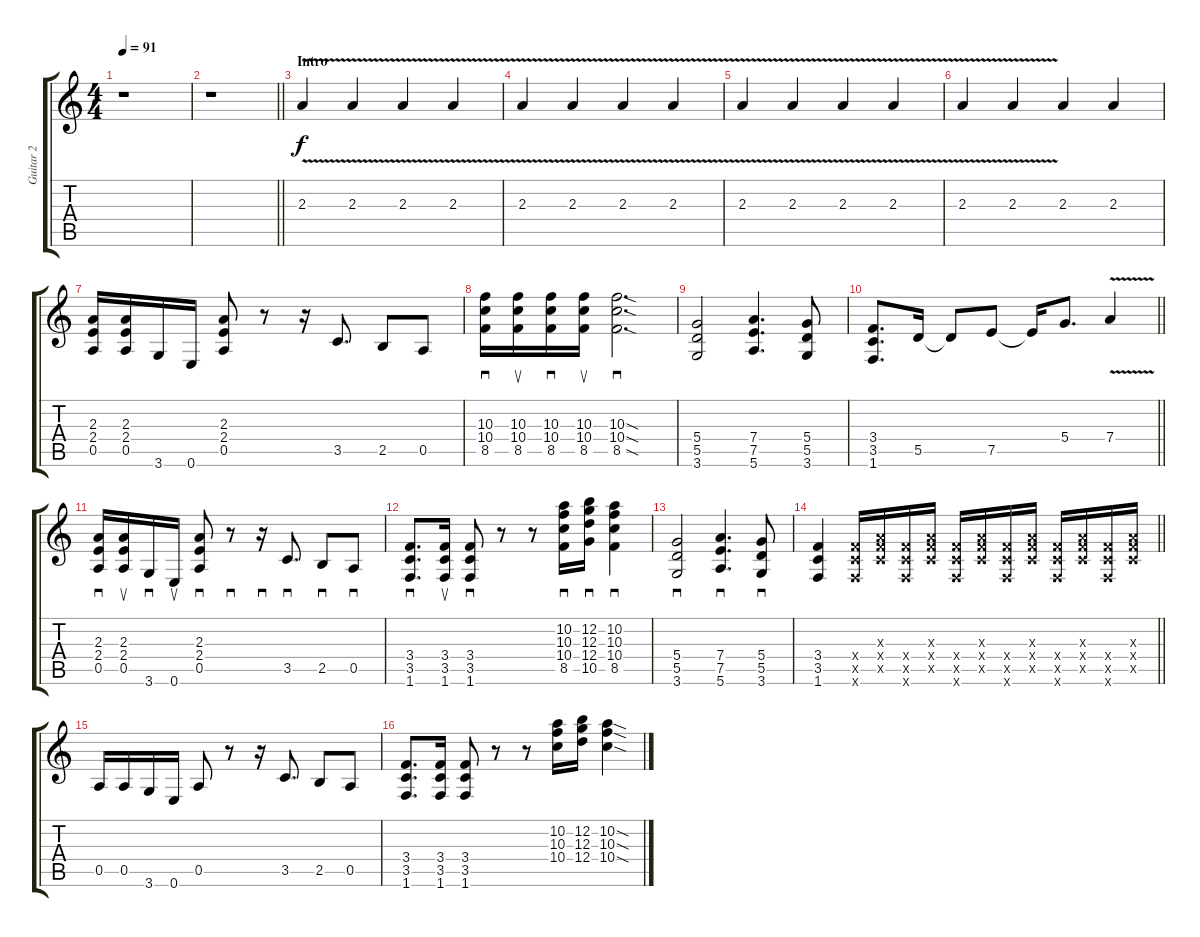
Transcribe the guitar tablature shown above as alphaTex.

\track ("Guitar 2" "Guitar 2") {instrument distortionguitar}
\staff {score tabs}
\tuning (E4 B3 G3 D3 A2 E2) {hide}
\ts (4 4)
\tempo 91
\clef g2
\ks c
r.1{dy f instrument distortionguitar} |
\barLineRight lightlight
r.1 |
\section ("" "Intro")
2.3{v}.4 2.3{v}.4 2.3{v}.4 2.3{v}.4 |
2.3{v}.4 2.3{v}.4 2.3{v}.4 2.3{v}.4 |
2.3{v}.4 2.3{v}.4 2.3{v}.4 2.3{v}.4 |
2.3{v}.4 2.3{v}.4 2.3.4 2.3.4 |
(2.3 2.4 0.5).16 (2.3 2.4 0.5).16 3.6.16 0.6.16 (2.3 2.4 0.5).8 r.8 r.16 3.5.8{d} 2.5.8 0.5.8 |
(10.3 10.4 8.5).16{sd} (10.3 10.4 8.5).16{su} (10.3 10.4 8.5).16{sd} (10.3 10.4 8.5).16{su} (10.3{sod} 10.4{sod} 8.5{sod}).2{d sd} |
(5.4 5.5 3.6).2 (7.4 7.5 5.6).4{d} (5.4 5.5 3.6).8 |
\barLineRight lightlight
(3.4 3.5 1.6).8{d} 5.5.16 5.5{t}.8 7.5.8 7.5{t}.16 5.4.8{d} 7.4{v}.4 |
(2.3 2.4 0.5).16{sd} (2.3 2.4 0.5).16{su} 3.6.16{sd} 0.6.16{su} (2.3 2.4 0.5).8{sd} r.8{sd} r.16{sd} 3.5.8{d sd} 2.5.8{sd} 0.5.8{sd} |
(3.4 3.5 1.6).8{d sd} (3.4 3.5 1.6).16{su} (3.4 3.5 1.6).8{sd} r.8 r.8 (10.2 10.3 10.4 8.5).16{sd} (12.2 12.3 12.4 10.5).16{sd} (10.2 10.3 10.4 8.5).4{sd} |
(5.4 5.5 3.6).2{sd} (7.4 7.5 5.6).4{d sd} (5.4 5.5 3.6).8{sd} |
\barLineRight lightlight
(3.4 3.5 1.6).4 (3.4{x} 3.5{x} 1.6{x}).16 (2.3{x} 3.4{x} 3.5{x}).16 (3.4{x} 3.5{x} 1.6{x}).16 (2.3{x} 3.4{x} 3.5{x}).16 (3.4{x} 3.5{x} 1.6{x}).16 (2.3{x} 3.4{x} 3.5{x}).16 (3.4{x} 3.5{x} 1.6{x}).16 (2.3{x} 3.4{x} 3.5{x}).16 (3.4{x} 3.5{x} 1.6{x}).16 (2.3{x} 3.4{x} 3.5{x}).16 (3.4{x} 3.5{x} 1.6{x}).16 (2.3{x} 3.4{x} 3.5{x}).16 |
0.5.16 0.5.16 3.6.16 0.6.16 0.5.8 r.8 r.16 3.5.8{d} 2.5.8 0.5.8 |
(3.4 3.5 1.6).8{d} (3.4 3.5 1.6).16 (3.4 3.5 1.6).8 r.8 r.8 (10.2 10.3 10.4).16 (12.2 12.3 12.4).16 (10.2{sod} 10.3{sod} 10.4{sod}).4
